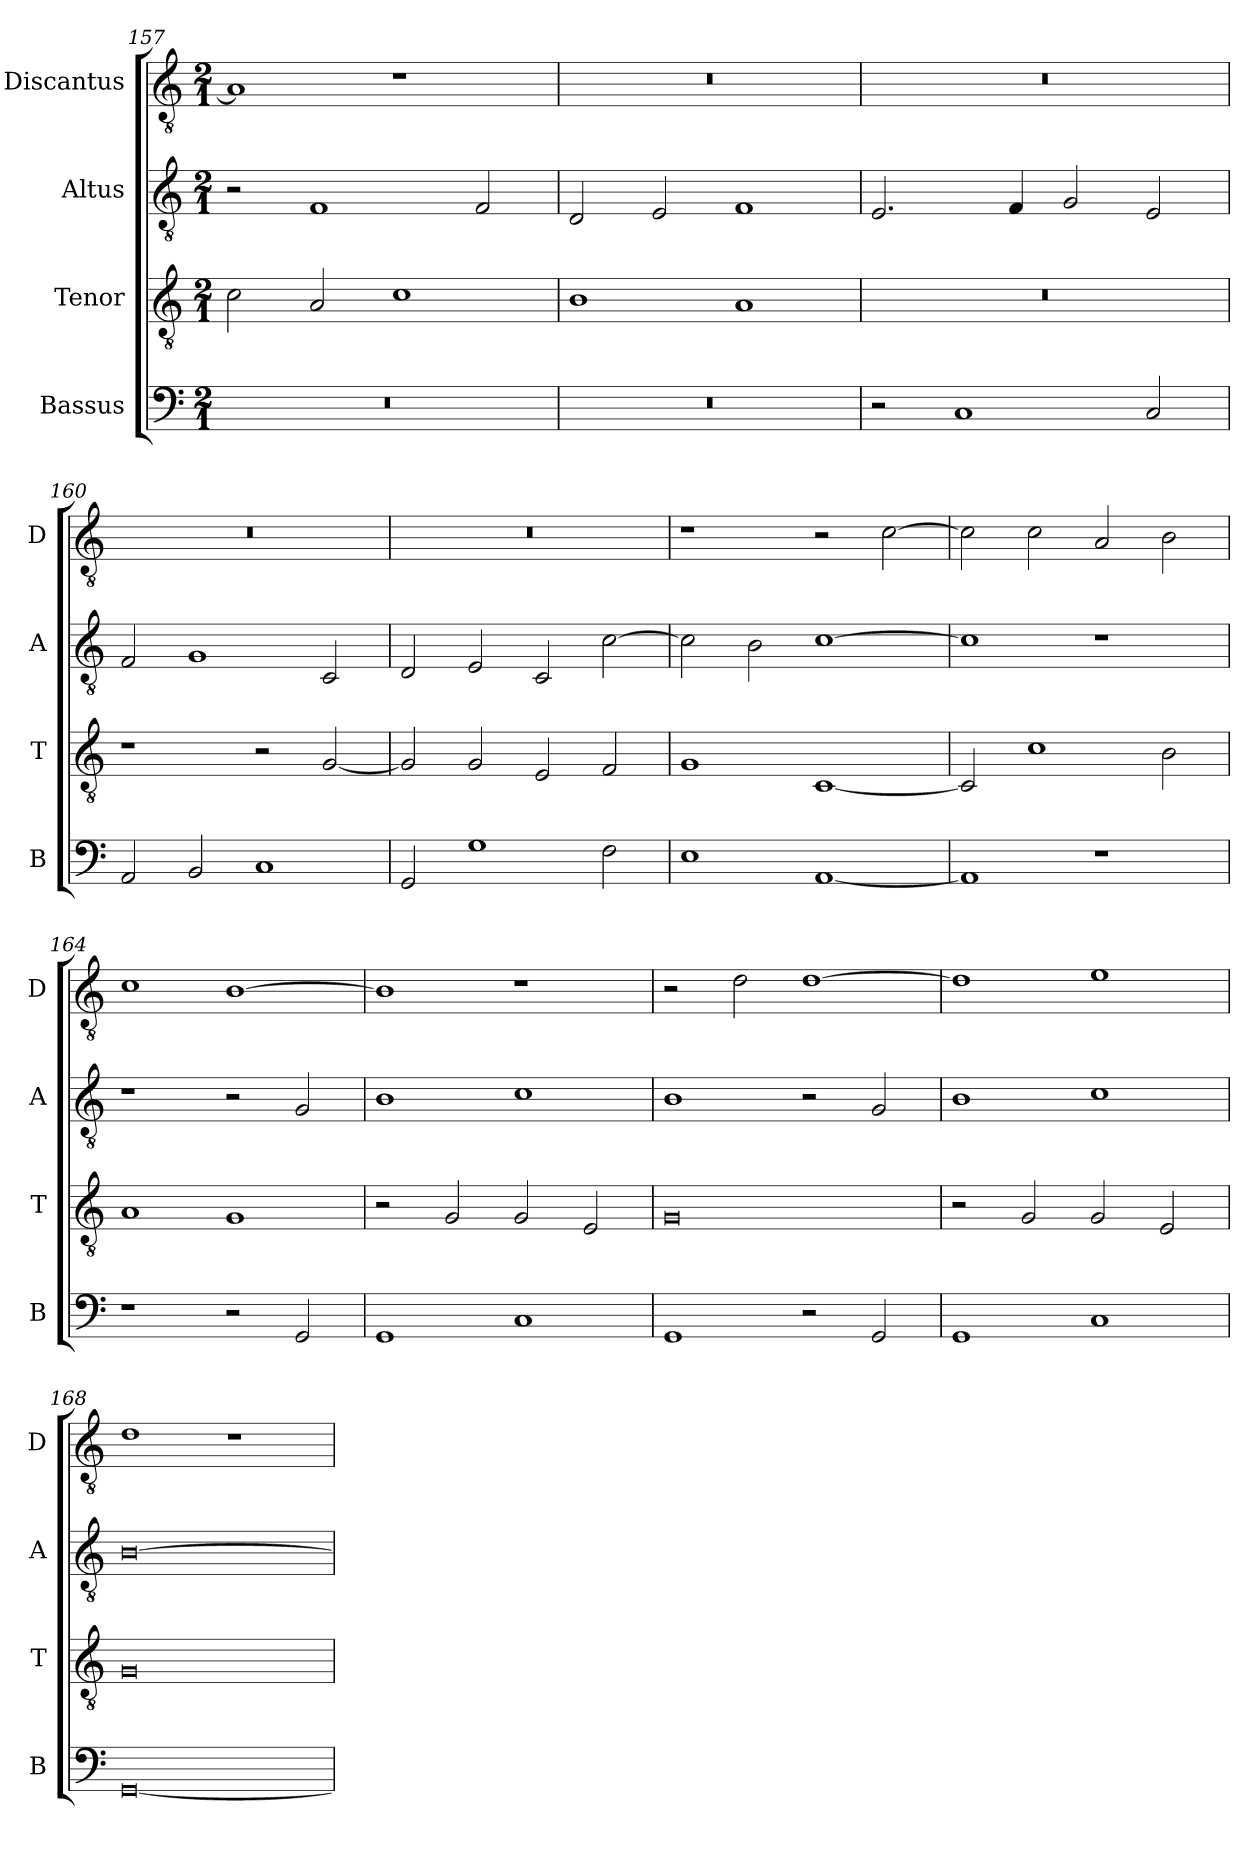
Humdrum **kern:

**kern	**kern	**kern	**kern
*part4	*part3	*part2	*part1
*staff4	*staff3	*staff2	*staff1
*I"Bassus	*I"Tenor	*I"Altus	*I"Discantus
*I'B	*I'T	*I'A	*I'D
*clefF4	*clefGv2	*clefGv2	*clefGv2
*k[]	*k[]	*k[]	*k[]
*M2/1	*M2/1	*M2/1	*M2/1
=157	=157	=157	=157
0r	2c\	2r	1A]
.	2A/	1F	.
.	1c	.	1r
.	.	2F/	.
=158	=158	=158	=158
0r	1B	2D/	0r
.	.	2E/	.
.	1A	1F	.
=159	=159	=159	=159
2r	0r	2.E/	0r
1C	.	.	.
.	.	4F/	.
.	.	2G/	.
2C/	.	2E/	.
=160	=160	=160	=160
2AA/	1r	2F/	0r
2BB/	.	1G	.
1C	2r	.	.
.	[2G/	2C/	.
=161	=161	=161	=161
2GG/	2G/]	2D/	0r
1G	2G/	2E/	.
.	2E/	2C/	.
2F\	2F/	[2c\	.
=162	=162	=162	=162
1E	1G	2c\]	1r
.	.	2B\	.
[1AA	[1C	[1c	2r
.	.	.	[2c\
=163	=163	=163	=163
1AA]	2C/]	1c]	2c\]
.	1c	.	2c\
1r	.	1r	2A/
.	2B\	.	2B\
=164	=164	=164	=164
1r	1A	1r	1c
2r	1G	2r	[1B
2GG/	.	2G/	.
=165	=165	=165	=165
1GG	2r	1B	1B]
.	2G/	.	.
1C	2G/	1c	1r
.	2E/	.	.
=166	=166	=166	=166
1GG	0G	1B	2r
.	.	.	2d\
2r	.	2r	[1d
2GG/	.	2G/	.
=167	=167	=167	=167
1GG	2r	1B	1d]
.	2G/	.	.
1C	2G/	1c	1e
.	2E/	.	.
=168	=168	=168	=168
[0GG	0G	[0B	1d
.	.	.	1r
=	=	=	=
*-	*-	*-	*-
